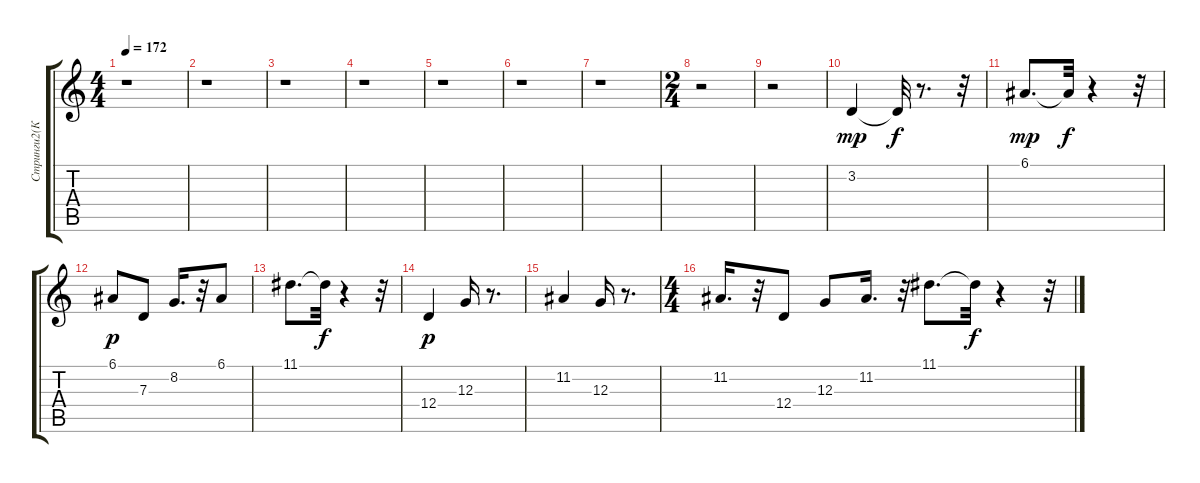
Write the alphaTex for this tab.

\track ("Стринги2(Козлов)" "Стринги2(К") {instrument violin}
\staff {score tabs}
\tuning (E4 B3 G3 D3 A2 E2) {hide}
\ts (4 4)
\tempo 172
\clef g2
\ks c
r.1{dy f} |
r.1 |
r.1 |
r.1 |
r.1 |
r.1 |
r.1 |
\ts (2 4)
r.2 |
r.2 |
3.2.4{dy mp} 3.2{t}.32{dy f} r.8{d} r.32 |
6.1.8{d dy mp} 6.1{t}.32{dy f} r.4 r.32 |
6.1.8{dy p} 7.3.8 8.2.16{d} r.32 6.1.8 |
11.1.8{d} 11.1{t}.32{dy f} r.4 r.32 |
12.4.4{dy p} 12.3.16 r.8{d} |
11.2.4 12.3.16 r.8{d} |
\ts (4 4)
11.2.16{d} r.32 12.4.8 12.3.8 11.2.16{d} r.32 11.1.8{d} 11.1{t}.32{dy f} r.4 r.32
